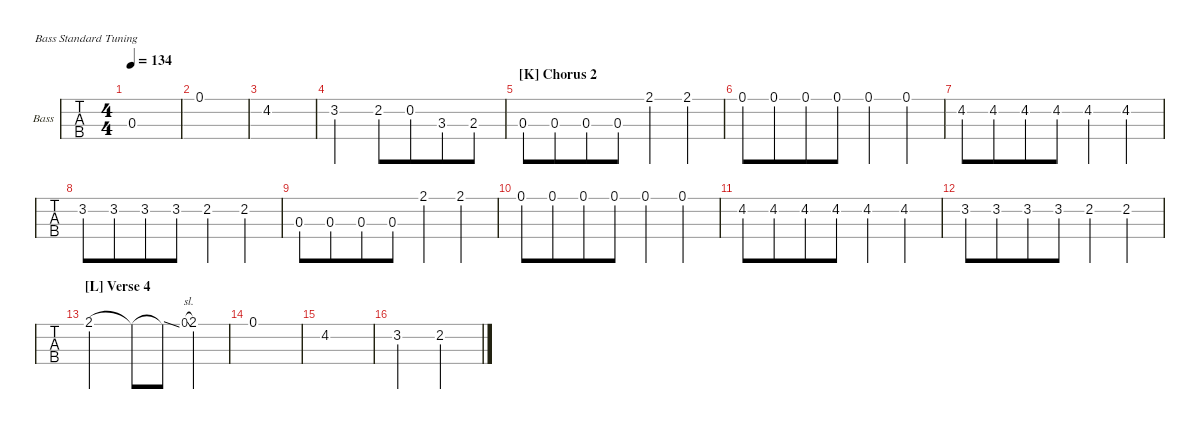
\hideDynamics
\bracketExtendMode nobrackets
\firstSystemTrackNameOrientation horizontal
\otherSystemsTrackNameOrientation horizontal
\track ("Bass" "Bass") {multiBarRest instrument electricbassfinger}
\staff {tabs}
\tuning (G2 D2 A1 E1)
\ts (4 4)
\tempo 134
\clef f4
\ks aminor
0.3.1{dy mf} |
0.1.1 |
4.2.1 |
3.2.2 2.2.8{beam merge} 0.2.8{beam merge} 3.3.8{beam merge} 2.3.8 |
\section ("K" "Chorus 2")
0.3.8{beam merge} 0.3.8{beam merge} 0.3.8{beam merge} 0.3.8 2.1{st}.4 2.1{st}.4 |
0.1.8{beam merge} 0.1.8{beam merge} 0.1.8{beam merge} 0.1.8 0.1{st}.4 0.1{st}.4 |
4.2.8{beam merge} 4.2.8{beam merge} 4.2.8{beam merge} 4.2.8 4.2{st}.4 4.2{st}.4 |
3.2.8{beam merge} 3.2.8{beam merge} 3.2.8{beam merge} 3.2.8 2.2{st}.4 2.2{st}.4 |
0.3.8{beam merge} 0.3.8{beam merge} 0.3.8{beam merge} 0.3.8 2.1{st}.4 2.1{st}.4 |
0.1.8{beam merge} 0.1.8{beam merge} 0.1.8{beam merge} 0.1.8 0.1{st}.4 0.1{st}.4 |
4.2.8{beam merge} 4.2.8{beam merge} 4.2.8{beam merge} 4.2.8 4.2{st}.4 4.2{st}.4 |
3.2.8{beam merge} 3.2.8{beam merge} 3.2.8{beam merge} 3.2.8 2.2{st}.4 2.2{st}.4 |
\section ("L" "Verse 4")
2.1.2 2.1{t}.8 2.1{ss t}.8 0.1{sl}.8{gr} 2.1.4 |
0.1.1 |
4.2.1 |
3.2.2 2.2.2
